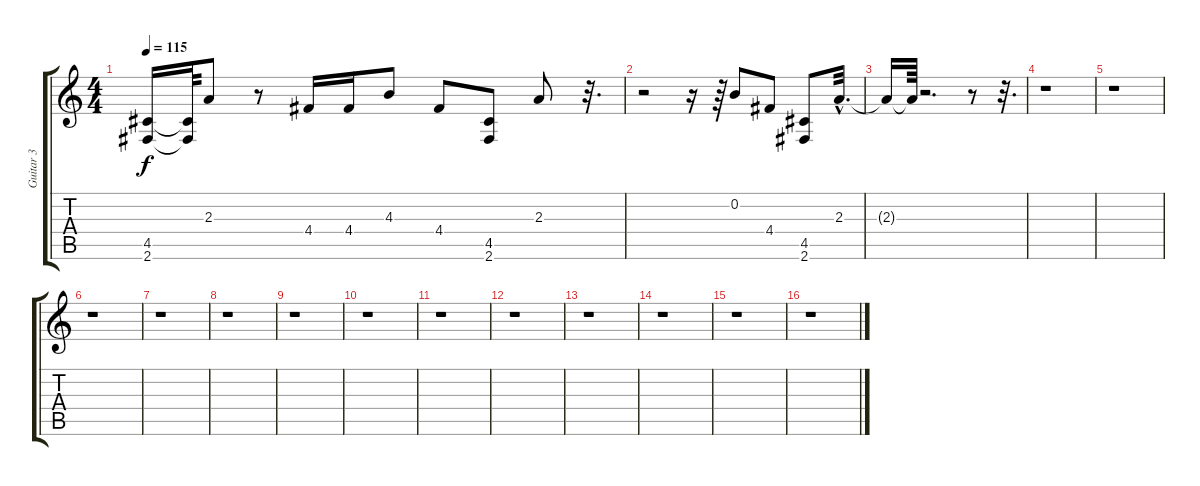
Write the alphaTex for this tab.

\track ("Guitar 3  - Petrucci" "Guitar 3  ") {instrument distortionguitar}
\staff {score tabs}
\tuning (E4 B3 G3 D3 A2 E2) {hide}
\ts (4 4)
\tempo 115
\clef g2
\ks c
(4.5{t} 2.6{t}).16{dy f} (4.5{t} 2.6{t}).64 2.3.8 r.8 4.4.16 4.4.16 4.3.8 4.4.8 (4.5 2.6).8 2.3.8 r.32{d} |
r.2 r.16 r.64 0.2.8 4.4.8 (4.5 2.6).8 2.3{hac}.32{d} |
2.3{t}.16 2.3{t}.64 r.2{d} r.8 r.32{d} |
r.1 |
r.1 |
r.1 |
r.1 |
r.1 |
r.1 |
r.1 |
r.1 |
r.1 |
r.1 |
r.1 |
r.1 |
r.1
